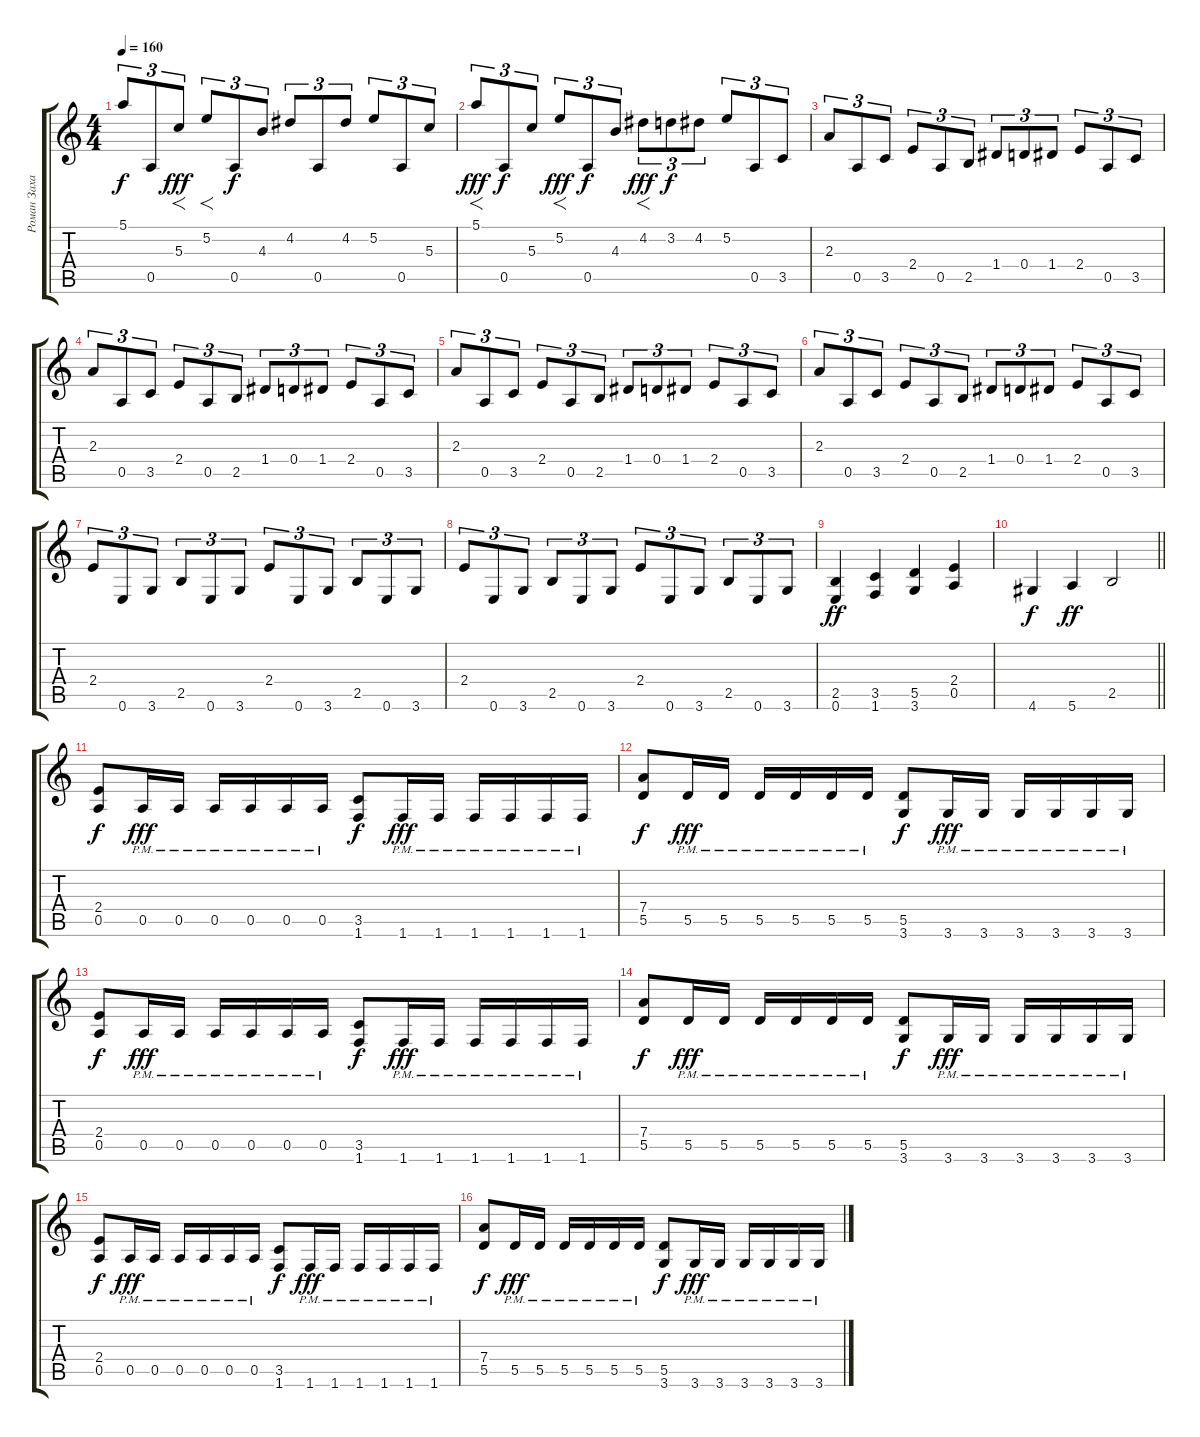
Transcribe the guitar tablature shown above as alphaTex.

\track ("Роман Захаров" "Роман Заха") {instrument distortionguitar}
\staff {score tabs}
\tuning (E4 B3 G3 D3 A2 E2) {hide}
\ts (4 4)
\tempo 160
\clef g2
\ks c
5.1.8{tu (3 2) dy f} 0.5.8{tu (3 2)} 5.3.8{f tu (3 2) dy fff balance 0} 5.2.8{f tu (3 2) balance 8} 0.5.8{tu (3 2) dy f} 4.3.8{tu (3 2)} 4.2.8{tu (3 2)} 0.5.8{tu (3 2)} 4.2.8{tu (3 2)} 5.2.8{tu (3 2)} 0.5.8{tu (3 2)} 5.3.8{tu (3 2)} |
5.1.8{f tu (3 2) dy fff balance 16} 0.5.8{tu (3 2) dy f} 5.3.8{tu (3 2)} 5.2.8{f tu (3 2) dy fff balance 8} 0.5.8{tu (3 2) dy f} 4.3.8{tu (3 2)} 4.2.8{f tu (3 2) dy fff balance 0} 3.2.8{tu (3 2) dy f} 4.2.8{tu (3 2)} 5.2.8{tu (3 2)} 0.5.8{tu (3 2) balance 16} 3.5.8{tu (3 2)} |
2.3.8{tu (3 2)} 0.5.8{tu (3 2)} 3.5.8{tu (3 2)} 2.4.8{tu (3 2)} 0.5.8{tu (3 2)} 2.5.8{tu (3 2)} 1.4.8{tu (3 2)} 0.4.8{tu (3 2)} 1.4.8{tu (3 2)} 2.4.8{tu (3 2)} 0.5.8{tu (3 2)} 3.5.8{tu (3 2)} |
2.3.8{tu (3 2)} 0.5.8{tu (3 2)} 3.5.8{tu (3 2)} 2.4.8{tu (3 2)} 0.5.8{tu (3 2)} 2.5.8{tu (3 2)} 1.4.8{tu (3 2)} 0.4.8{tu (3 2)} 1.4.8{tu (3 2)} 2.4.8{tu (3 2)} 0.5.8{tu (3 2)} 3.5.8{tu (3 2)} |
2.3.8{tu (3 2)} 0.5.8{tu (3 2)} 3.5.8{tu (3 2)} 2.4.8{tu (3 2)} 0.5.8{tu (3 2)} 2.5.8{tu (3 2)} 1.4.8{tu (3 2)} 0.4.8{tu (3 2)} 1.4.8{tu (3 2)} 2.4.8{tu (3 2)} 0.5.8{tu (3 2)} 3.5.8{tu (3 2)} |
2.3.8{tu (3 2)} 0.5.8{tu (3 2)} 3.5.8{tu (3 2)} 2.4.8{tu (3 2)} 0.5.8{tu (3 2)} 2.5.8{tu (3 2)} 1.4.8{tu (3 2)} 0.4.8{tu (3 2)} 1.4.8{tu (3 2)} 2.4.8{tu (3 2)} 0.5.8{tu (3 2)} 3.5.8{tu (3 2)} |
2.4.8{tu (3 2)} 0.6.8{tu (3 2)} 3.6.8{tu (3 2)} 2.5.8{tu (3 2)} 0.6.8{tu (3 2)} 3.6.8{tu (3 2)} 2.4.8{tu (3 2)} 0.6.8{tu (3 2)} 3.6.8{tu (3 2)} 2.5.8{tu (3 2)} 0.6.8{tu (3 2)} 3.6.8{tu (3 2)} |
2.4.8{tu (3 2)} 0.6.8{tu (3 2)} 3.6.8{tu (3 2)} 2.5.8{tu (3 2)} 0.6.8{tu (3 2)} 3.6.8{tu (3 2)} 2.4.8{tu (3 2)} 0.6.8{tu (3 2)} 3.6.8{tu (3 2)} 2.5.8{tu (3 2)} 0.6.8{tu (3 2)} 3.6.8{tu (3 2)} |
(2.5 0.6).4{dy ff} (3.5 1.6).4 (5.5 3.6).4 (2.4 0.5).4 |
\barLineRight lightlight
4.6.4{dy f} 5.6.4{dy ff} 2.5.2 |
\section ("" "")
(2.4 0.5).8{dy f balance 8} 0.5{pm}.16{dy fff} 0.5{pm}.16 0.5{pm}.16 0.5{pm}.16 0.5{pm}.16 0.5{pm}.16 (3.5 1.6).8{dy f} 1.6{pm}.16{dy fff} 1.6{pm}.16 1.6{pm}.16 1.6{pm}.16 1.6{pm}.16 1.6{pm}.16 |
(7.4 5.5).8{dy f} 5.5{pm}.16{dy fff} 5.5{pm}.16 5.5{pm}.16 5.5{pm}.16 5.5{pm}.16 5.5{pm}.16 (5.5 3.6).8{dy f} 3.6{pm}.16{dy fff} 3.6{pm}.16 3.6{pm}.16 3.6{pm}.16 3.6{pm}.16 3.6{pm}.16 |
(2.4 0.5).8{dy f} 0.5{pm}.16{dy fff} 0.5{pm}.16 0.5{pm}.16 0.5{pm}.16 0.5{pm}.16 0.5{pm}.16 (3.5 1.6).8{dy f} 1.6{pm}.16{dy fff} 1.6{pm}.16 1.6{pm}.16 1.6{pm}.16 1.6{pm}.16 1.6{pm}.16 |
(7.4 5.5).8{dy f} 5.5{pm}.16{dy fff} 5.5{pm}.16 5.5{pm}.16 5.5{pm}.16 5.5{pm}.16 5.5{pm}.16 (5.5 3.6).8{dy f} 3.6{pm}.16{dy fff} 3.6{pm}.16 3.6{pm}.16 3.6{pm}.16 3.6{pm}.16 3.6{pm}.16 |
(2.4 0.5).8{dy f} 0.5{pm}.16{dy fff} 0.5{pm}.16 0.5{pm}.16 0.5{pm}.16 0.5{pm}.16 0.5{pm}.16 (3.5 1.6).8{dy f} 1.6{pm}.16{dy fff} 1.6{pm}.16 1.6{pm}.16 1.6{pm}.16 1.6{pm}.16 1.6{pm}.16 |
(7.4 5.5).8{dy f} 5.5{pm}.16{dy fff} 5.5{pm}.16 5.5{pm}.16 5.5{pm}.16 5.5{pm}.16 5.5{pm}.16 (5.5 3.6).8{dy f} 3.6{pm}.16{dy fff} 3.6{pm}.16 3.6{pm}.16 3.6{pm}.16 3.6{pm}.16 3.6{pm}.16
